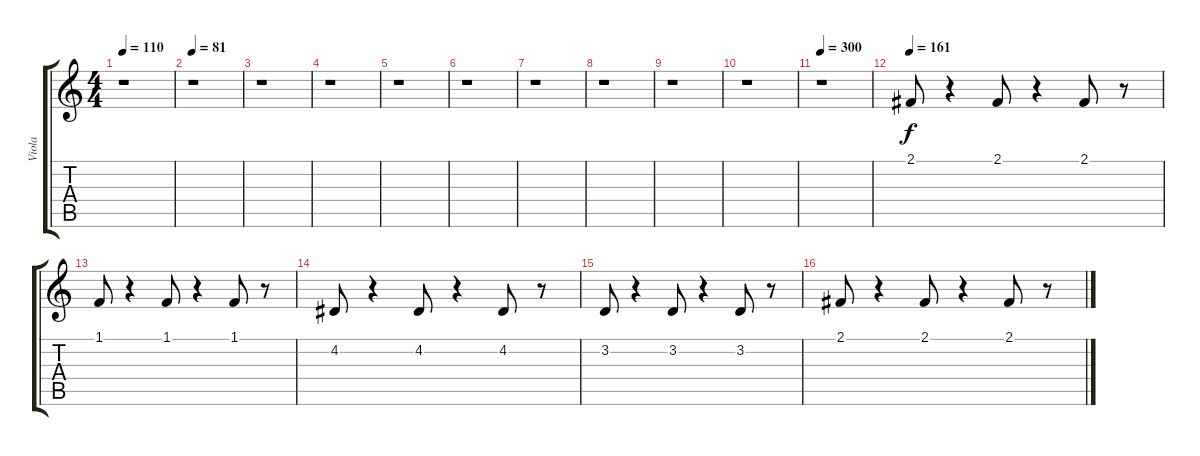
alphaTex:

\track ("Viola" "Viola") {instrument viola}
\staff {score tabs}
\tuning (E4 B3 G3 D3 A2 E2) {hide}
\ts (4 4)
\tempo 110
\clef g2
\ks c
r.1{dy f} |
\tempo 81
r.1 |
r.1 |
r.1 |
r.1 |
r.1 |
r.1 |
r.1 |
r.1 |
r.1 |
\tempo 300
r.1 |
\tempo 161
2.1.8 r.4 2.1.8 r.4 2.1.8 r.8 |
1.1.8 r.4 1.1.8 r.4 1.1.8 r.8 |
4.2.8 r.4 4.2.8 r.4 4.2.8 r.8 |
3.2.8 r.4 3.2.8 r.4 3.2.8 r.8 |
2.1.8 r.4 2.1.8 r.4 2.1.8 r.8
